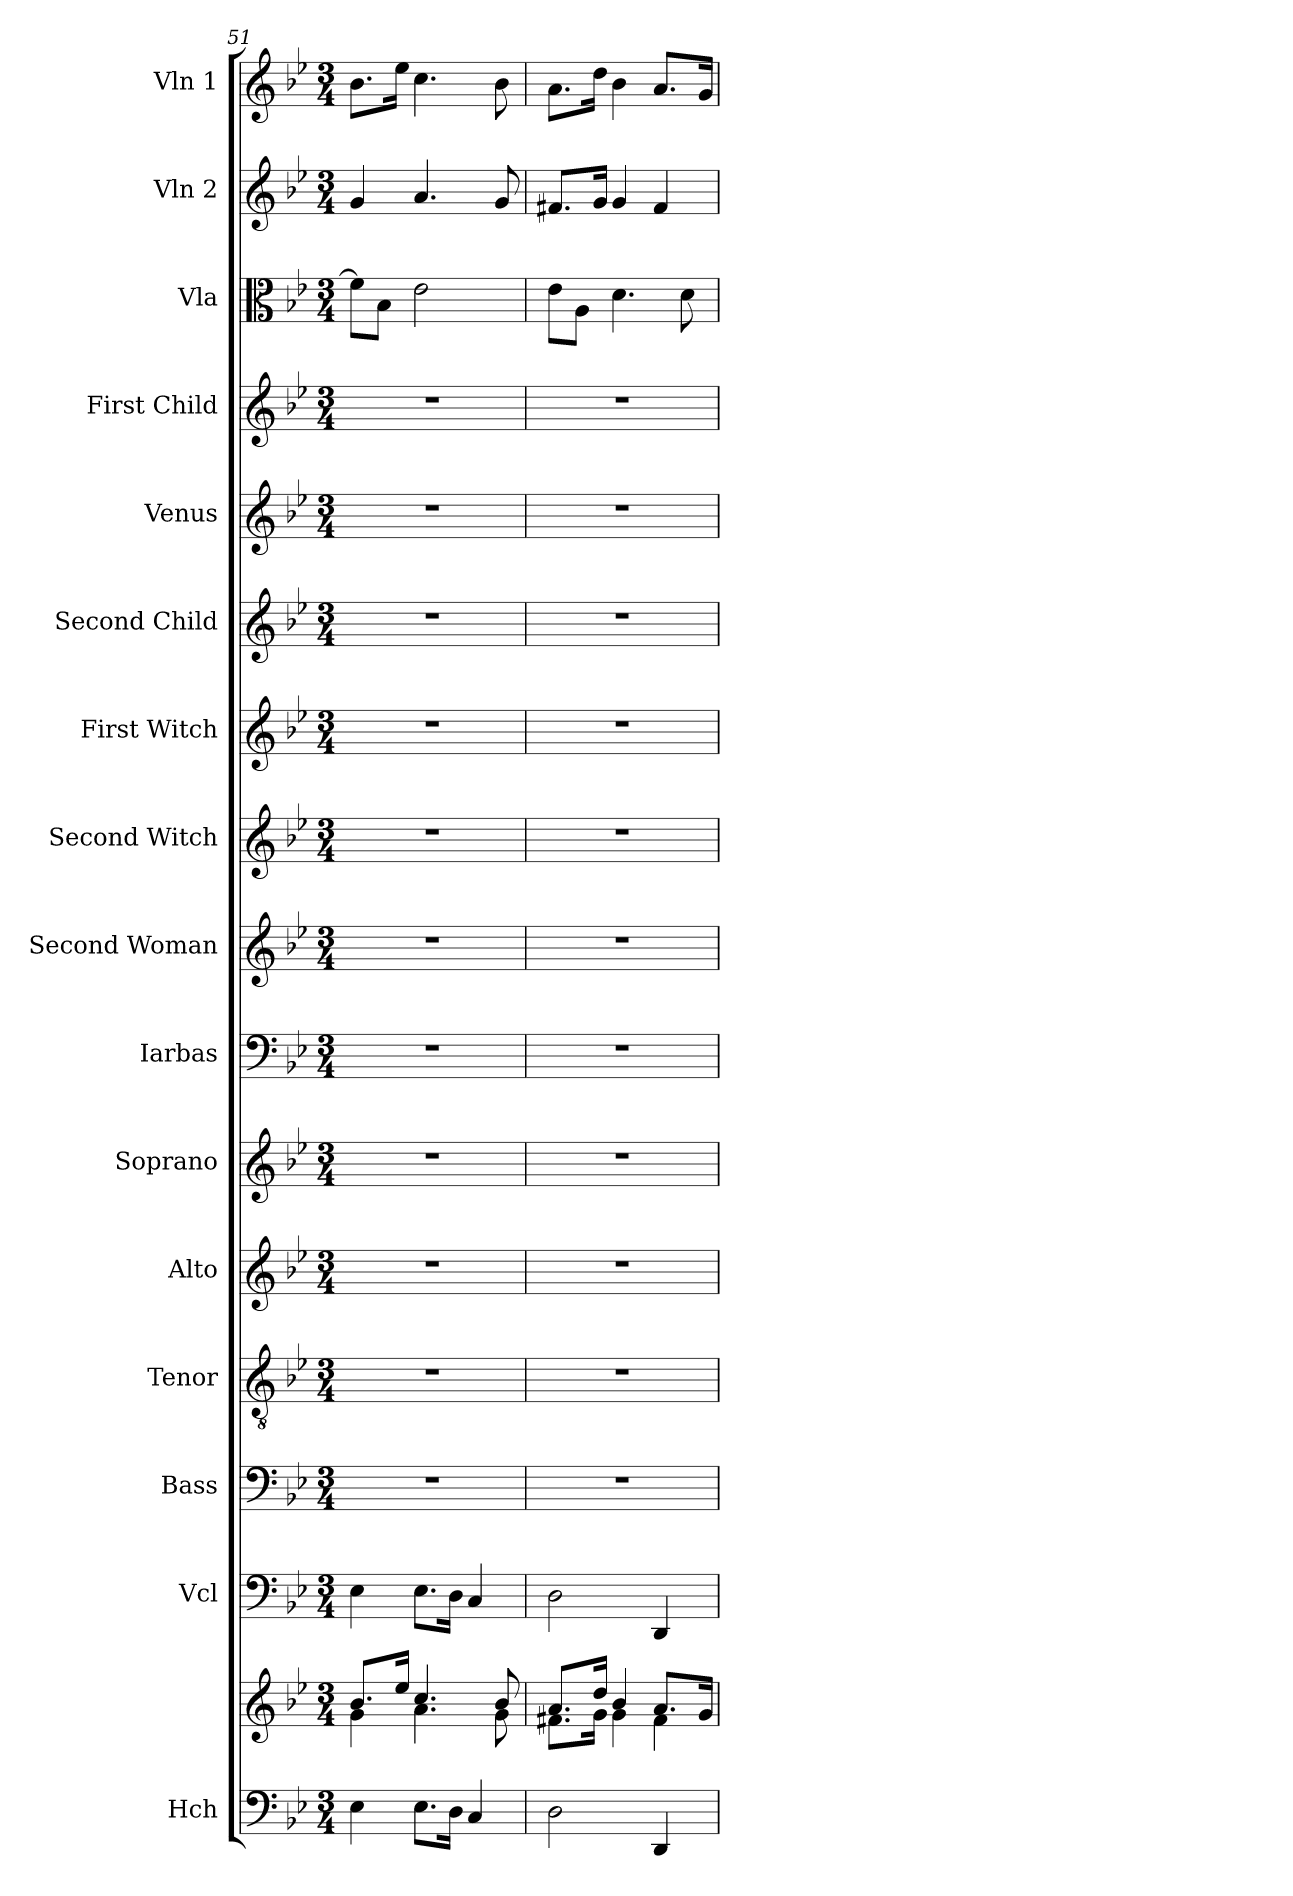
**kern	**kern	**kern	**kern	**kern	**kern	**kern	**kern	**kern	**kern	**kern	**kern	**kern	**kern	**kern	**kern	**kern
*part16	*part16	*part15	*part14	*part13	*part12	*part11	*part10	*part9	*part8	*part7	*part6	*part5	*part4	*part3	*part2	*part1
*staff17	*staff16	*staff15	*staff14	*staff13	*staff12	*staff11	*staff10	*staff9	*staff8	*staff7	*staff6	*staff5	*staff4	*staff3	*staff2	*staff1
*I"Hch	*	*I"Vcl	*I"Bass	*I"Tenor	*I"Alto	*I"Soprano	*I"Iarbas	*I"Second Woman	*I"Second Witch	*I"First Witch	*I"Second Child	*I"Venus	*I"First Child	*I"Vla	*I"Vln 2	*I"Vln 1
*I'Hch.	*	*I'Vc.	*I'B.	*I'T.	*I'A.	*I'S.	*I'I.	*I'2W	*I'W2.	*I'W1	*I'C2.	*I'V.	*I'C1	*I'Vla.	*I'Vln.	*I'Vln.
*clefF4	*clefG2	*clefF4	*clefF4	*clefGv2	*clefG2	*clefG2	*clefF4	*clefG2	*clefG2	*clefG2	*clefG2	*clefG2	*clefG2	*clefC3	*clefG2	*clefG2
*k[b-e-]	*k[b-e-]	*k[b-e-]	*k[b-e-]	*k[b-e-]	*k[b-e-]	*k[b-e-]	*k[b-e-]	*k[b-e-]	*k[b-e-]	*k[b-e-]	*k[b-e-]	*k[b-e-]	*k[b-e-]	*k[b-e-]	*k[b-e-]	*k[b-e-]
*M3/4	*M3/4	*M3/4	*M3/4	*M3/4	*M3/4	*M3/4	*M3/4	*M3/4	*M3/4	*M3/4	*M3/4	*M3/4	*M3/4	*M3/4	*M3/4	*M3/4
=51	=51	=51	=51	=51	=51	=51	=51	=51	=51	=51	=51	=51	=51	=51	=51	=51
*	*^	*	*	*	*	*	*	*	*	*	*	*	*	*	*	*
4E-\	8.b-/L	4g\	4E-\	2.r	2.r	2.r	2.r	2.r	2.r	2.r	2.r	2.r	2.r	2.r	8f\L]	4g/	8.b-\L
.	.	.	.	.	.	.	.	.	.	.	.	.	.	.	8B-\J	.	.
.	16ee-/Jk	.	.	.	.	.	.	.	.	.	.	.	.	.	.	.	16ee-\Jk
8.E-\L	4.cc/	4.a\	8.E-\L	.	.	.	.	.	.	.	.	.	.	.	2e-\	4.a/	4.cc\
16D\Jk	.	.	16D\Jk	.	.	.	.	.	.	.	.	.	.	.	.	.	.
4C/	.	.	4C/	.	.	.	.	.	.	.	.	.	.	.	.	.	.
.	8b-/	8g\	.	.	.	.	.	.	.	.	.	.	.	.	.	8g/	8b-\
=52	=52	=52	=52	=52	=52	=52	=52	=52	=52	=52	=52	=52	=52	=52	=52	=52	=52
2D\	8.a/L	8.f#X\L	2D\	2.r	2.r	2.r	2.r	2.r	2.r	2.r	2.r	2.r	2.r	2.r	8e-\L	8.f#X/L	8.a\L
.	.	.	.	.	.	.	.	.	.	.	.	.	.	.	8A\J	.	.
.	16dd/Jk	16g\Jk	.	.	.	.	.	.	.	.	.	.	.	.	.	16g/Jk	16dd\Jk
.	4b-/	4g\	.	.	.	.	.	.	.	.	.	.	.	.	4.d\	4g/	4b-\
4DD/	8.a/L	4f#\	4DD/	.	.	.	.	.	.	.	.	.	.	.	.	4f#/	8.a/L
.	.	.	.	.	.	.	.	.	.	.	.	.	.	.	8d\	.	.
.	16g/Jk	.	.	.	.	.	.	.	.	.	.	.	.	.	.	.	16g/Jk
*	*v	*v	*	*	*	*	*	*	*	*	*	*	*	*	*	*	*
=	=	=	=	=	=	=	=	=	=	=	=	=	=	=	=	=
*-	*-	*-	*-	*-	*-	*-	*-	*-	*-	*-	*-	*-	*-	*-	*-	*-
